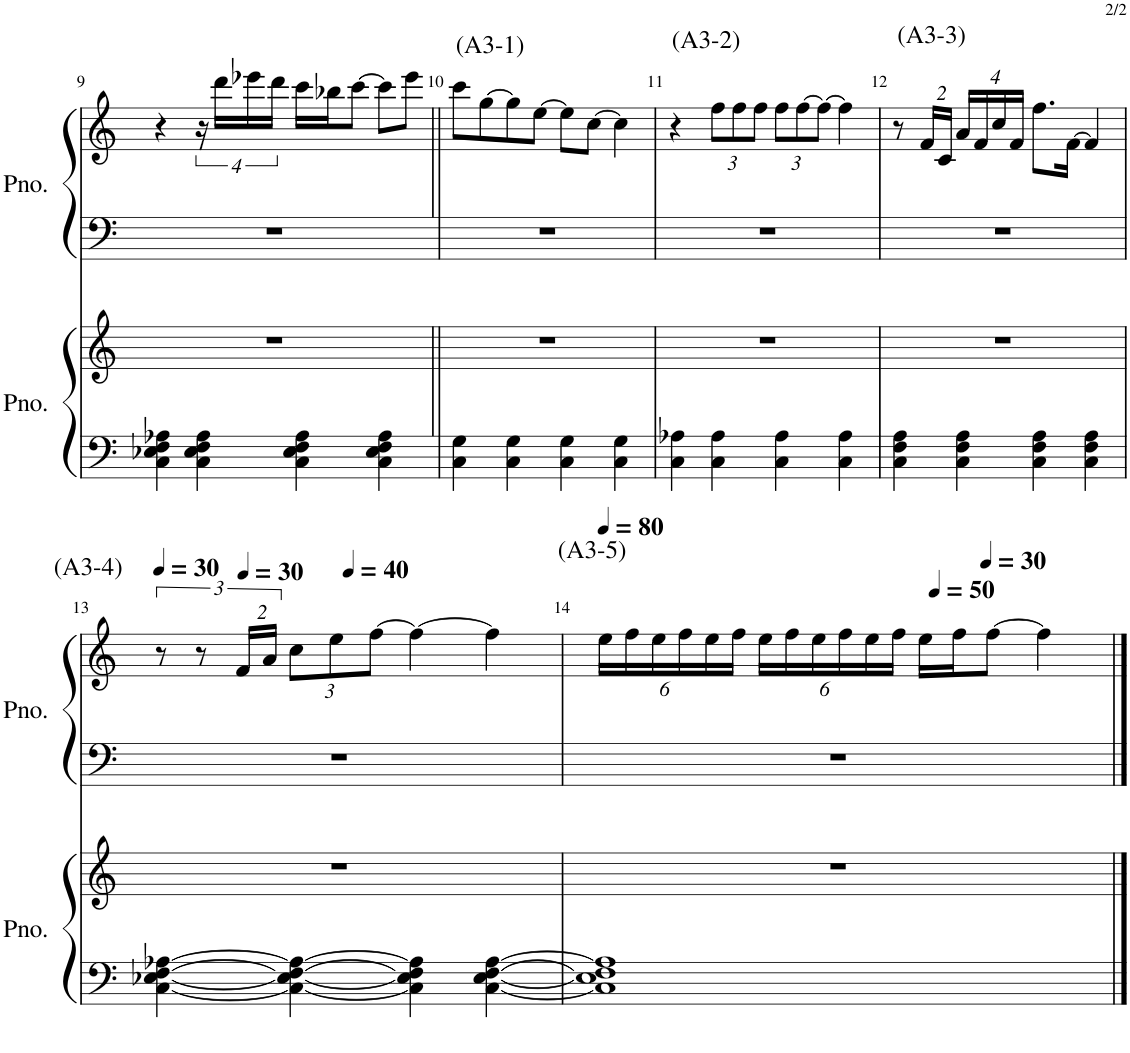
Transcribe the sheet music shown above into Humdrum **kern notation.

**kern	**kern	**kern	**kern
*part2	*part2	*part1	*part1
*staff4	*staff3	*staff2	*staff1
*I"ピアノ	*	*I"ピアノ	*
!!LO:PB:g=z
*clefF4	*clefG2	*clefF4	*clefG2
*k[]	*k[]	*k[]	*k[]
*M4/4	*M4/4	*M4/4	*M4/4
=9	=9	=9	=9
4C\ 4E-X\ 4F\ 4A-X\	1r	1r	4r
4C\ 4E-\ 4F\ 4A-\	.	.	16r
.	.	.	16ddd\LL
.	.	.	16eee-X\
.	.	.	16ddd\JJ
4C\ 4E-\ 4F\ 4A-\	.	.	16ccc\LL
.	.	.	16bb-X\J
.	.	.	[8ccc\J
4C\ 4E-\ 4F\ 4A-\	.	.	8ccc\L]
.	.	.	8eee-\J
=10||	=10||	=10||	=10||
!	!	!	!LO:TX:a:t=(A3-1)
4C\ 4G\	1r	1r	8ccc\L
.	.	.	[8gg\
4C\ 4G\	.	.	8gg\]
.	.	.	[8ee\J
4C\ 4G\	.	.	8ee\L]
.	.	.	[8cc\J
4C\ 4G\	.	.	4cc\]
=11	=11	=11	=11
!	!	!	!LO:TX:a:t=(A3-2)
4C\ 4A-X\	1r	1r	4r
*	*	*	*Xbrackettup
4C\ 4A-\	.	.	12ff\L
.	.	.	12ff\
.	.	.	12ff\J
4C\ 4A-\	.	.	12ff\L
.	.	.	[12ff\
.	.	.	12ff\J_
4C\ 4A-\	.	.	4ff\]
=12	=12	=12	=12
!	!	!	!LO:TX:a:t=(A3-3)
4C\ 4F\ 4A\	1r	1r	8r
.	.	.	16f/LL
.	.	.	16c/JJ
4C\ 4F\ 4A\	.	.	16a/LL
.	.	.	16f/
.	.	.	16cc/
.	.	.	16f/JJ
4C\ 4F\ 4A\	.	.	8.ff\L
.	.	.	[16f\Jk
4C\ 4F\ 4A\	.	.	4f/]
!!LO:LB:g=z
=13	=13	=13	=13
*	*	*	*brackettup
*	*	*	*MM30
!	!	!	!LO:TX:a:t=(A3-4)
[4C\ [4E-X\ [4F\ [4A-X\	1r	1r	12r
.	.	.	12r
*	*	*	*MM30
.	.	.	24f/LL
.	.	.	24a/JJ
*	*	*	*Xbrackettup
*	*	*	*MM40
4C\_ 4E-\_ 4F\_ 4A-\_	.	.	12cc\L
.	.	.	12ee\
.	.	.	[12ff\J
4C\] 4E-\] 4F\] 4A-\]	.	.	4ff\_
[4C\ [4E-\ [4F\ [4A-\	.	.	4ff\]
=14	=14	=14	=14
*	*	*	*MM80
!	!	!	!LO:TX:a:t=(A3-5)
1C] 1E-] 1F] 1A-]	1r	1r	24ee\LL
.	.	.	24ff\
.	.	.	24ee\
.	.	.	24ff\
.	.	.	24ee\
.	.	.	24ff\JJ
.	.	.	24ee\LL
.	.	.	24ff\
.	.	.	24ee\
.	.	.	24ff\
.	.	.	24ee\
.	.	.	24ff\JJ
.	.	.	16ee\LL
*	*	*	*MM50
.	.	.	16ff\J
*	*	*	*MM30
.	.	.	[8ff\J
.	.	.	4ff\]
==	==	==	==
*-	*-	*-	*-
